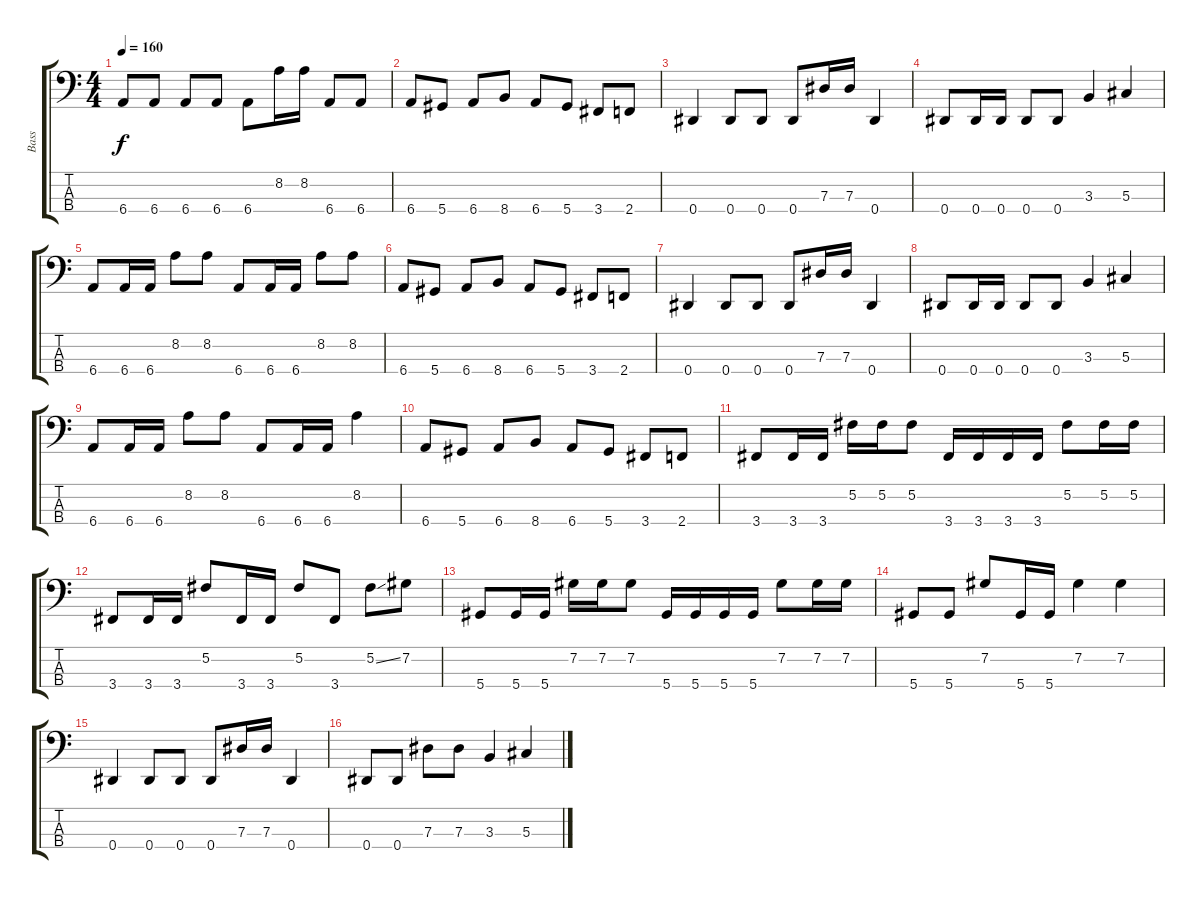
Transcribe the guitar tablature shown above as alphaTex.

\track ("Bass" "Bass") {instrument electricbasspick}
\staff {score tabs}
\tuning (Gb2 Db2 Ab1 Eb1) {hide}
\ts (4 4)
\tempo 160
\clef f4
\ks c
6.4.8{dy f} 6.4.8 6.4.8 6.4.8 6.4.8 8.2.16 8.2.16 6.4.8 6.4.8 |
6.4.8 5.4.8 6.4.8 8.4.8 6.4.8 5.4.8 3.4.8 2.4.8 |
0.4.4 0.4.8 0.4.8 0.4.8 7.3.16 7.3.16 0.4.4 |
0.4.8 0.4.16 0.4.16 0.4.8 0.4.8 3.3.4 5.3.4 |
6.4.8 6.4.16 6.4.16 8.2.8 8.2.8 6.4.8 6.4.16 6.4.16 8.2.8 8.2.8 |
6.4.8 5.4.8 6.4.8 8.4.8 6.4.8 5.4.8 3.4.8 2.4.8 |
0.4.4 0.4.8 0.4.8 0.4.8 7.3.16 7.3.16 0.4.4 |
0.4.8 0.4.16 0.4.16 0.4.8 0.4.8 3.3.4 5.3.4 |
6.4.8 6.4.16 6.4.16 8.2.8 8.2.8 6.4.8 6.4.16 6.4.16 8.2.4 |
6.4.8 5.4.8 6.4.8 8.4.8 6.4.8 5.4.8 3.4.8 2.4.8 |
3.4.8 3.4.16 3.4.16 5.2.16 5.2.16 5.2.8 3.4.16 3.4.16 3.4.16 3.4.16 5.2.8 5.2.16 5.2.16 |
3.4.8 3.4.16 3.4.16 5.2.8 3.4.16 3.4.16 5.2.8 3.4.8 5.2{ss}.8 7.2.8 |
5.4.8 5.4.16 5.4.16 7.2.16 7.2.16 7.2.8 5.4.16 5.4.16 5.4.16 5.4.16 7.2.8 7.2.16 7.2.16 |
5.4.8 5.4.8 7.2.8 5.4.16 5.4.16 7.2.4 7.2.4 |
0.4.4 0.4.8 0.4.8 0.4.8 7.3.16 7.3.16 0.4.4 |
0.4.8 0.4.8 7.3.8 7.3.8 3.3.4 5.3.4
